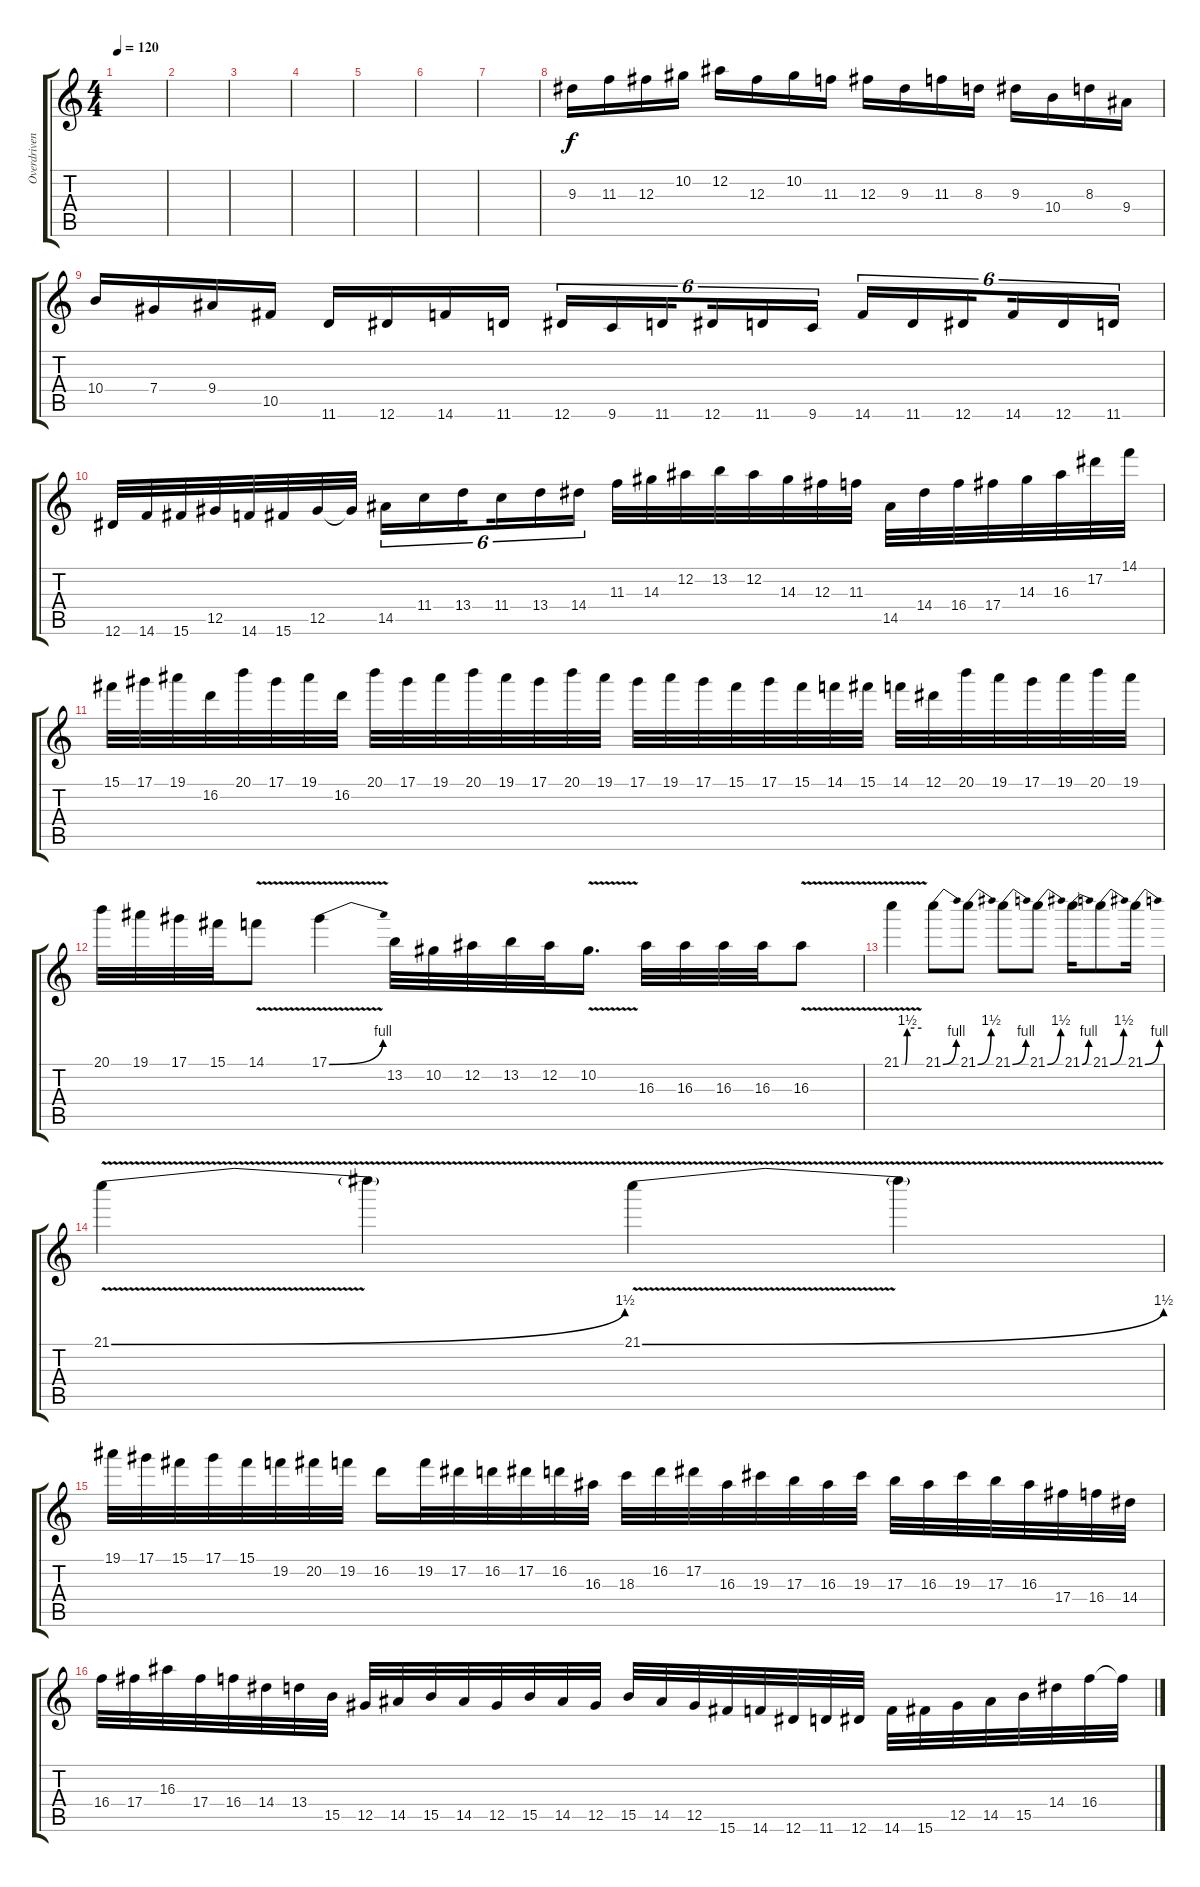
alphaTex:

\track ("Overdriven Guitar2 (Solo)" "Overdriven") {instrument overdrivenguitar}
\staff {score tabs}
\tuning (Eb4 Bb3 Gb3 Db3 Ab2 Eb2) {hide}
\ts (4 4)
\tempo 120
\clef g2
\ks c
|
|
|
|
|
|
|
9.3.16 11.3.16 12.3.16 10.2.16 12.2.16 12.3.16 10.2.16 11.3.16 12.3.16 9.3.16 11.3.16 8.3.16 9.3.16 10.4.16 8.3.16 9.4.16 |
10.4.16{volume 16 balance 4} 7.4.16 9.4.16 10.5.16 11.6.16 12.6.16 14.6.16 11.6.16 12.6.16{tu (6 4) volume 16 balance 8} 9.6.16{tu (6 4)} 11.6.16{tu (6 4) beam splitsecondary} 12.6.16{tu (6 4)} 11.6.16{tu (6 4)} 9.6.16{tu (6 4)} 14.6.16{tu (6 4)} 11.6.16{tu (6 4)} 12.6.16{tu (6 4) beam splitsecondary} 14.6.16{tu (6 4)} 12.6.16{tu (6 4)} 11.6.16{tu (6 4)} |
12.6.32{volume 16 balance 8} 14.6.32 15.6.32 12.5.32 14.6.32 15.6.32 12.5.32 12.5{t}.32 14.5.16{tu (6 4)} 11.4.16{tu (6 4)} 13.4.16{tu (6 4) beam splitsecondary} 11.4.16{tu (6 4)} 13.4.16{tu (6 4)} 14.4.16{tu (6 4)} 11.3.32 14.3.32 12.2.32 13.2.32 12.2.32 14.3.32 12.3.32 11.3.32 14.5.32 14.4.32 16.4.32 17.4.32 14.3.32 16.3.32 17.2.32 14.1.32 |
15.1.32 17.1.32 19.1.32 16.2.32 20.1.32 17.1.32 19.1.32 16.2.32 20.1.32 17.1.32 19.1.32 20.1.32 19.1.32 17.1.32 20.1.32 19.1.32 17.1.32 19.1.32 17.1.32 15.1.32 17.1.32 15.1.32 14.1.32 15.1.32 14.1.32 12.1.32 20.1.32 19.1.32 17.1.32 19.1.32 20.1.32 19.1.32 |
20.1.32{volume 16 balance 8} 19.1.32 17.1.32 15.1.32 14.1{v}.8 17.1{be (bend 0 0 60 4) v}.4 13.2.32 10.2.32 12.2.32 13.2.32 12.2.32 10.2{v}.16{d} 16.3.32 16.3.32 16.3.32 16.3.32 16.3{v}.8 |
21.1{be (custom 0 0 10 0 17 6 60 6) v}.4{volume 16 balance 8} 21.1{be (bend 0 0 60 4)}.8 21.1{be (bend 0 0 60 6)}.8 21.1{be (bend 0 0 60 4)}.8 21.1{be (bend 0 0 60 6)}.8 21.1{be (bend 0 0 60 4)}.16 21.1{be (bend 0 0 60 6)}.8 21.1{be (bend 0 0 60 4)}.16 |
21.1{be (bend 0 0 60 6) v}.4{volume 16 balance 8} 21.1{t}.4 21.1{be (bend 0 0 60 6) v}.4 21.1{t}.4 |
19.1.32{volume 16 balance 8} 17.1.32 15.1.32 17.1.32 15.1.32 19.2.32 20.2.32 19.2.32 16.2.16 19.2.32 17.2.32 16.2.32 17.2.32 16.2.32 16.3.32 18.3.32 16.2.32 17.2.32 16.3.32 19.3.32 17.3.32 16.3.32 19.3.32 17.3.32 16.3.32 19.3.32 17.3.32 16.3.32 17.4.32 16.4.32 14.4.32 |
16.4.32{volume 16 balance 8} 17.4.32 16.3.32 17.4.32 16.4.32 14.4.32 13.4.32 15.5.32 12.5.32 14.5.32 15.5.32 14.5.32 12.5.32 15.5.32 14.5.32 12.5.32 15.5.32 14.5.32 12.5.32 15.6.32 14.6.32 12.6.32 11.6.32 12.6.32 14.6.32 15.6.32 12.5.32 14.5.32 15.5.32 14.4.32 16.4.32 16.4{t}.32
